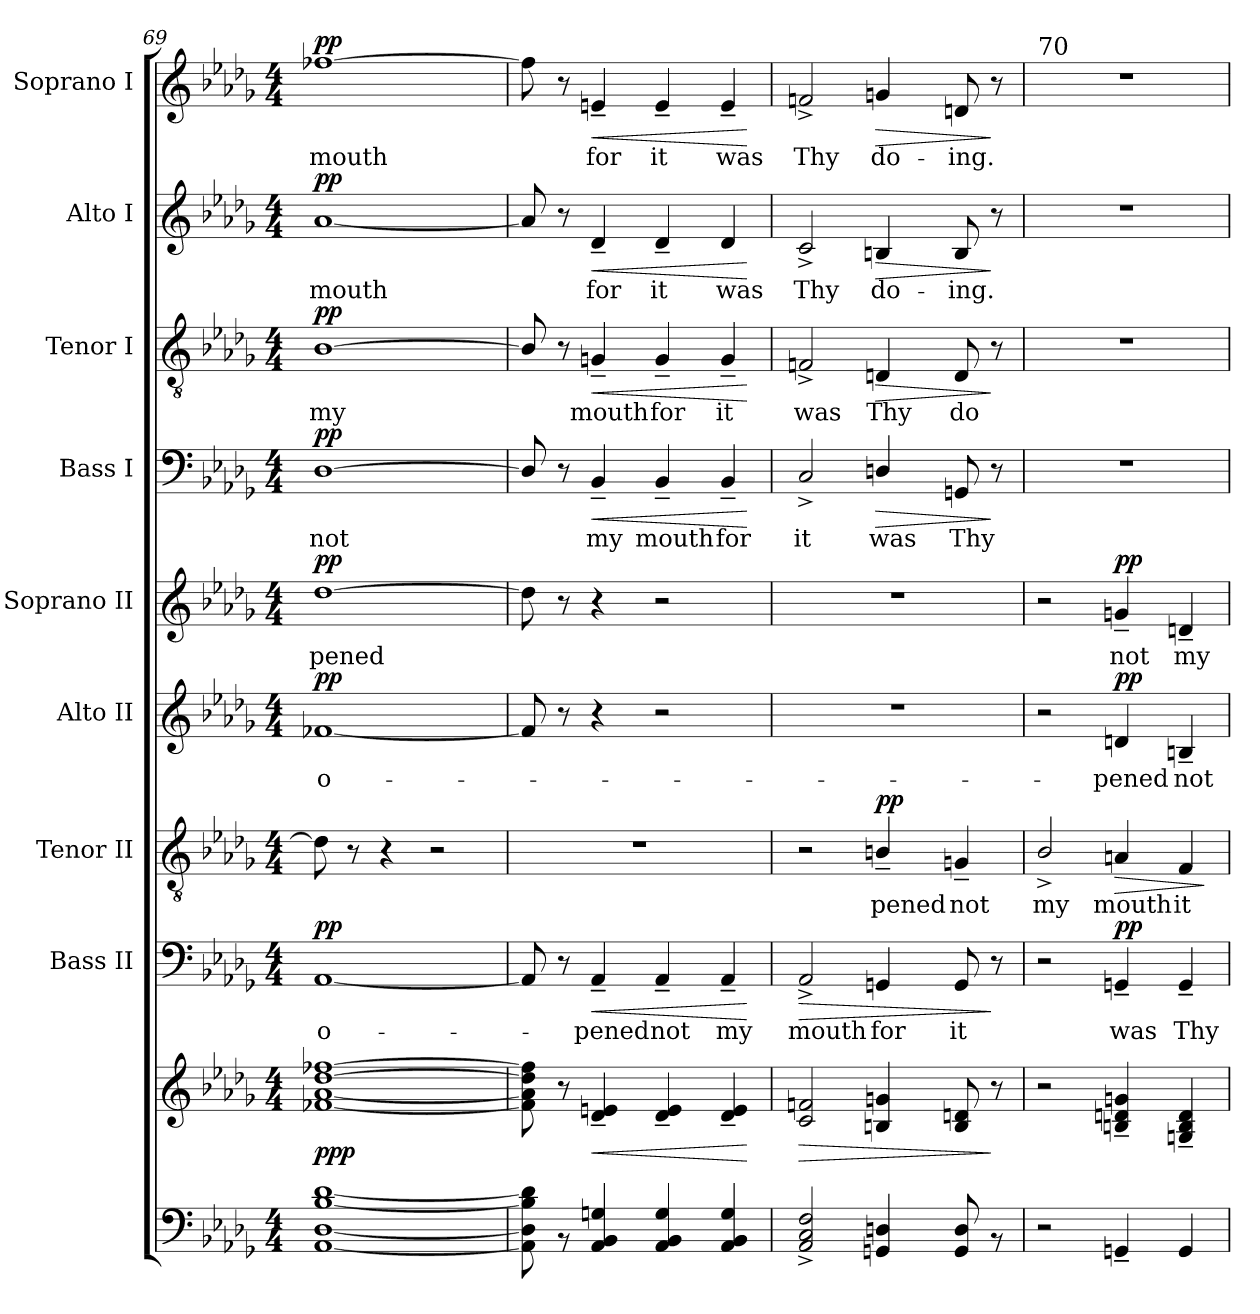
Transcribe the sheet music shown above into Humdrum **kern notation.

**kern	**kern	**dynam	**kern	**text	**dynam	**kern	**text	**dynam	**kern	**text	**dynam	**kern	**text	**dynam	**kern	**text	**dynam	**kern	**text	**dynam	**kern	**text	**dynam	**kern	**text	**dynam
*part10	*part9	*part9	*part8	*part8	*part8	*part7	*part7	*part7	*part6	*part6	*part6	*part5	*part5	*part5	*part4	*part4	*part4	*part3	*part3	*part3	*part2	*part2	*part2	*part1	*part1	*part1
*staff10	*staff9	*staff9	*staff8	*staff8	*staff8	*staff7	*staff7	*staff7	*staff6	*staff6	*staff6	*staff5	*staff5	*staff5	*staff4	*staff4	*staff4	*staff3	*staff3	*staff3	*staff2	*staff2	*staff2	*staff1	*staff1	*staff1
*	*	*	*I"Bass II	*	*	*I"Tenor II	*	*	*I"Alto II	*	*	*I"Soprano II	*	*	*I"Bass I	*	*	*I"Tenor I	*	*	*I"Alto I	*	*	*I"Soprano I	*	*
*	*	*	*I'B2	*	*	*I'T2	*	*	*I'A2	*	*	*I'S2	*	*	*I'B1	*	*	*I'T1	*	*	*I'A1	*	*	*I'S1	*	*
*clefF4	*clefG2	*	*clefF4	*	*	*clefGv2	*	*	*clefG2	*	*	*clefG2	*	*	*clefF4	*	*	*clefGv2	*	*	*clefG2	*	*	*clefG2	*	*
*k[b-e-a-d-g-]	*k[b-e-a-d-g-]	*	*k[b-e-a-d-g-]	*	*	*k[b-e-a-d-g-]	*	*	*k[b-e-a-d-g-]	*	*	*k[b-e-a-d-g-]	*	*	*k[b-e-a-d-g-]	*	*	*k[b-e-a-d-g-]	*	*	*k[b-e-a-d-g-]	*	*	*k[b-e-a-d-g-]	*	*
*D-:	*D-:	*	*D-:	*	*	*D-:	*	*	*D-:	*	*	*D-:	*	*	*D-:	*	*	*D-:	*	*	*D-:	*	*	*D-:	*	*
*M4/4	*M4/4	*	*M4/4	*	*	*M4/4	*	*	*M4/4	*	*	*M4/4	*	*	*M4/4	*	*	*M4/4	*	*	*M4/4	*	*	*M4/4	*	*
=69	=69	=69	=69	=69	=69	=69	=69	=69	=69	=69	=69	=69	=69	=69	=69	=69	=69	=69	=69	=69	=69	=69	=69	=69	=69	=69
*^	*	*	*	*	*	*	*	*	*	*	*	*	*	*	*	*	*	*	*	*	*	*	*	*	*	*
!	!	!	!LO:DY:b	!	!LO:LY:b	!LO:DY:b	!	!	!	!	!LO:LY:b	!LO:DY:b	!	!LO:LY:b	!LO:DY:b	!	!LO:LY:b	!LO:DY:b	!	!LO:LY:b	!LO:DY:b	!	!LO:LY:b	!LO:DY:b	!	!LO:LY:b	!LO:DY:b
1ryy	[1AA- [1D- [1B- [1d-	[1f- [1a- [1dd- [1ff-	ppp	[1AA-	o-	pp	8d-\]	.	.	[1f-X	o-	pp	[1dd-	-pened	pp	[1D-	not	pp	[1B-	my	pp	[1a-	mouth	pp	[1ff-X	mouth	pp
.	.	.	.	.	.	.	8r	.	.	.	.	.	.	.	.	.	.	.	.	.	.	.	.	.	.	.	.
.	.	.	.	.	.	.	4r	.	.	.	.	.	.	.	.	.	.	.	.	.	.	.	.	.	.	.	.
.	.	.	.	.	.	.	2r	.	.	.	.	.	.	.	.	.	.	.	.	.	.	.	.	.	.	.	.
=70	=70	=70	=70	=70	=70	=70	=70	=70	=70	=70	=70	=70	=70	=70	=70	=70	=70	=70	=70	=70	=70	=70	=70	=70	=70	=70	=70
1ryy	8AA-\] 8D-\] 8B-\] 8d-\]	8f-\] 8a-\] 8dd-\] 8ff-\]	.	8AA-/]	.	.	1r	.	.	8f-/]	.	.	8dd-\]	.	.	8D-/]	.	.	8B-/]	.	.	8a-/]	.	.	8ff-\]	.	.
.	8r	8r	.	8r	.	.	.	.	.	8r	.	.	8r	.	.	8r	.	.	8r	.	.	8r	.	.	8r	.	.
!	!	!	!LO:HP:b	!	!LO:LY:b	!LO:HP:b	!	!	!	!	!	!	!	!	!	!	!LO:LY:b	!LO:HP:b	!	!LO:LY:b	!LO:HP:b	!	!LO:LY:b	!LO:HP:b	!	!LO:LY:b	!LO:HP:b
.	4AA-/ 4BB-/ 4Gn/	4d-/~< 4en/~<	<	4AA-~</	-pened	<	.	.	.	4r	.	.	4r	.	.	4BB-~</	my	<	4Gn~</	mouth	<	4d-~</	for	<	4en~</	for	<
!	!	!	!	!	!LO:LY:b	!	!	!	!	!	!	!	!	!	!	!	!LO:LY:b	!	!	!LO:LY:b	!	!	!LO:LY:b	!	!	!LO:LY:b	!
.	4AA-/ 4BB-/ 4G/	4d-/~< 4e/~<	.	4AA-~</	not	.	.	.	.	2r	.	.	2r	.	.	4BB-~</	mouth	.	4G~</	for	.	4d-~</	it	.	4e~</	it	.
!	!	!	!	!	!LO:LY:b	!	!	!	!	!	!	!	!	!	!	!	!LO:LY:b	!	!	!LO:LY:b	!	!	!LO:LY:b	!	!	!LO:LY:b	!
.	4AA-/ 4BB-/ 4G/	4d-/~< 4e/~<	.	4AA-~</	my	.	.	.	.	.	.	.	.	.	.	4BB-~</	for	.	4G~</	it	.	4d-/	was	.	4e~</	was	.
*v	*v	*	*	*	*	*	*	*	*	*	*	*	*	*	*	*	*	*	*	*	*	*	*	*	*	*	*
.	.	[	.	.	[	.	.	.	.	.	.	.	.	.	.	.	[	.	.	[	.	.	[	.	.	[
=71	=71	=71	=71	=71	=71	=71	=71	=71	=71	=71	=71	=71	=71	=71	=71	=71	=71	=71	=71	=71	=71	=71	=71	=71	=71	=71
*^	*	*	*	*	*	*	*	*	*	*	*	*	*	*	*	*	*	*	*	*	*	*	*	*	*	*
!	!	!	!LO:HP:b	!	!LO:LY:b	!LO:HP:b	!	!	!	!	!	!	!	!	!	!	!LO:LY:b	!	!	!LO:LY:b	!	!	!LO:LY:b	!	!	!LO:LY:b	!
1ryy	2AA-/^< 2C/^< 2F/^<	2c/ 2fn/	>	2AA-^</	mouth	>	2r	.	.	1r	.	.	1r	.	.	2C^</	it	.	2Fn^</	was	.	2c^</	Thy	.	2fn^</	Thy	.
!	!	!	!	!	!LO:LY:b	!	!	!LO:LY:b	!LO:DY:b	!	!	!	!	!	!	!	!LO:LY:b	!LO:HP:b	!	!LO:LY:b	!LO:HP:b	!	!LO:LY:b	!LO:HP:b	!	!LO:LY:b	!LO:HP:b
.	4GGn/ 4Dn/	4Bn/ 4gn/	.	4GGn/	for	.	4Bn~>/	-pened	pp	.	.	.	.	.	.	4Dn/	was	>	4Dn/	Thy	>	4Bn/	do-	>	4gn/	do-	>
!	!	!	!	!	!LO:LY:b	!	!	!LO:LY:b	!	!	!	!	!	!	!	!	!LO:LY:b	!	!	!LO:LY:b	!	!	!LO:LY:b	!	!	!LO:LY:b	!
.	8GG/ 8D/	8B/ 8dn/	.	8GG/	it	.	4Gn~</	not	.	.	.	.	.	.	.	8GGn/	Thy	.	8D/	do-	.	8B/	-ing.	.	8dn/	-ing.	.
.	8r	8r	]	8r	.	]	.	.	.	.	.	.	.	.	.	8r	.	]	8r	.	]	8r	.	]	8r	.	]
=72	=72	=72	=72	=72	=72	=72	=72	=72	=72	=72	=72	=72	=72	=72	=72	=72	=72	=72	=72	=72	=72	=72	=72	=72	=72	=72	=72
!	!	!	!	!	!	!	!	!	!	!	!	!	!	!	!	!	!	!	!	!	!	!	!	!	!LO:TX:a:t=70	!	!
!	!	!	!	!	!	!	!	!LO:LY:b	!	!	!	!	!	!	!	!	!	!	!	!	!	!	!	!	!	!	!
2r	2ryy	2r	.	2r	.	.	2B-i^>/	my	.	2r	.	.	2r	.	.	1r	.	.	1r	.	.	1r	.	.	1r	.	.
!	!	!	!	!	!LO:LY:b	!LO:DY:b	!	!LO:LY:b	!LO:HP:b	!	!LO:LY:b	!LO:DY:b	!	!LO:LY:b	!LO:DY:b	!	!	!	!	!	!	!	!	!	!	!	!
4GGn~</	2ryy	4Bn/~< 4dn/~< 4gn/~<	.	4GGn~</	was	pp	4An/	mouth	>	4d/	-pened	pp	4gn~</	not	pp	.	.	.	.	.	.	.	.	.	.	.	.
!	!	!	!	!	!LO:LY:b	!	!	!LO:LY:b	!	!	!LO:LY:b	!	!	!LO:LY:b	!	!	!	!	!	!	!	!	!	!	!	!	!
4GG/	.	4Gn/~< 4B/~< 4d/~<	.	4GG~</	Thy	.	4F/	it	.	4Bn~</	not	.	4dn~</	my	.	.	.	.	.	.	.	.	.	.	.	.	.
*v	*v	*	*	*	*	*	*	*	*	*	*	*	*	*	*	*	*	*	*	*	*	*	*	*	*	*	*
.	.	.	.	.	.	.	.	]	.	.	.	.	.	.	.	.	.	.	.	.	.	.	.	.	.	.
=	=	=	=	=	=	=	=	=	=	=	=	=	=	=	=	=	=	=	=	=	=	=	=	=	=	=
*-	*-	*-	*-	*-	*-	*-	*-	*-	*-	*-	*-	*-	*-	*-	*-	*-	*-	*-	*-	*-	*-	*-	*-	*-	*-	*-
